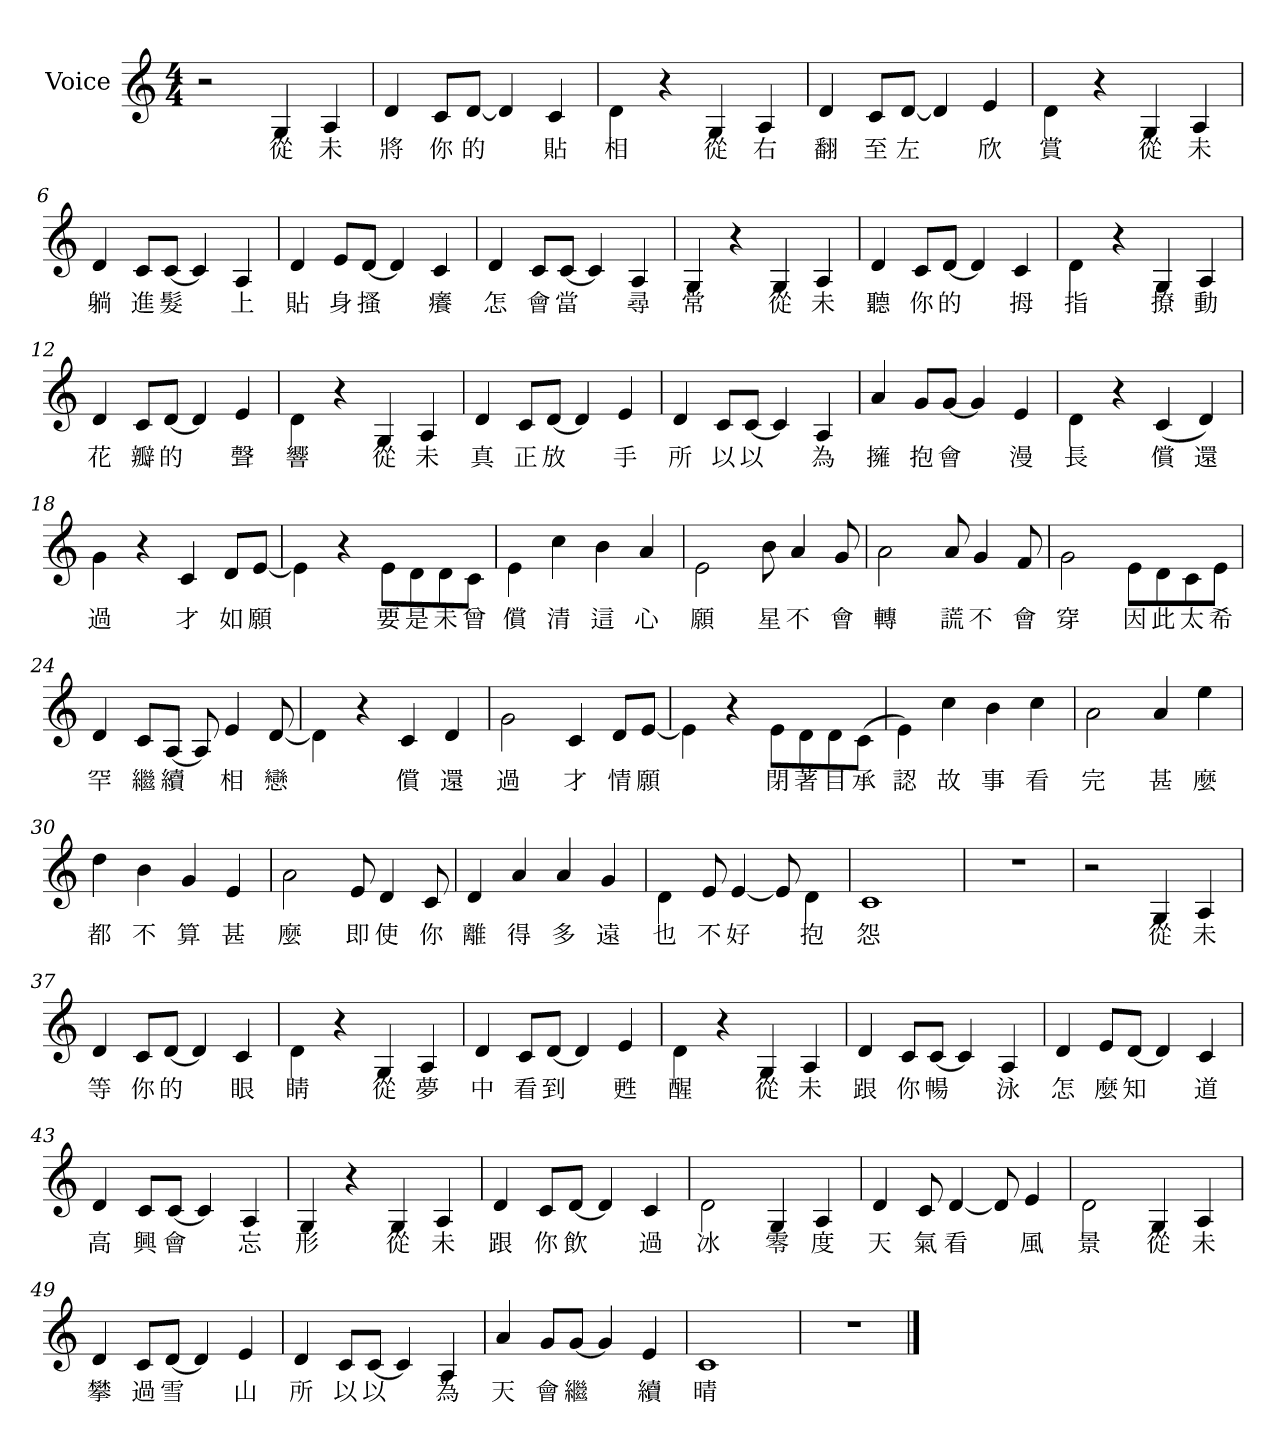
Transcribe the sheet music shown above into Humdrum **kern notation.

**kern	**text
*part1	*part1
*staff1	*staff1
*I"Voice	*
*I'V	*
*clefG2	*
*k[]	*
*M4/4	*
=1	=1
2r	.
4G/	從
4A/	未
=2	=2
4d/	將
8c/L	你
[8d/J	的
4d/]	.
4c/	貼
=3	=3
4d\	相
4r	.
4G/	從
4A/	右
=4	=4
4d/	翻
8c/L	至
[8d/J	左
4d/]	.
4e/	欣
=5	=5
4d\	賞
4r	.
4G/	從
4A/	未
=6	=6
4d/	躺
8c/L	進
[8c/J	髮
4c/]	.
4A/	上
!!LO:LB:g=z
=7	=7
4d/	貼
8e/L	身
[8d/J	搔
4d/]	.
4c/	癢
=8	=8
4d/	怎
8c/L	會
[8c/J	當
4c/]	.
4A/	尋
=9	=9
4G/	常
4r	.
4G/	從
4A/	未
=10	=10
4d/	聽
8c/L	你
[8d/J	的
4d/]	.
4c/	拇
=11	=11
4d\	指
4r	.
4G/	撩
4A/	動
=12	=12
4d/	花
8c/L	瓣
[8d/J	的
4d/]	.
4e/	聲
!!LO:LB:g=z
=13	=13
4d\	響
4r	.
4G/	從
4A/	未
=14	=14
4d/	真
8c/L	正
[8d/J	放
4d/]	.
4e/	手
=15	=15
4d/	所
8c/L	以
[8c/J	以
4c/]	.
4A/	為
=16	=16
4a/	擁
8g/L	抱
[8g/J	會
4g/]	.
4e/	漫
=17	=17
4d\	長
4r	.
(>4c/	償
4d/)	還
=18	=18
4g\	過
4r	.
4c/	才
8d/L	如
[8e/J	願
!!LO:LB:g=z
=19	=19
4e\]	.
4r	.
8e\L	要
8d\	是
8d\	未
8c\J	曾
=20	=20
4e\	償
4cc\	清
4b\	這
4a/	心
=21	=21
2e\	願
8b\	星
4a/	不
8g/	會
=22	=22
2a\	轉
8a/	謊
4g/	不
8f/	會
=23	=23
2g\	穿
8e\L	因
8d\	此
8c\	太
8e\J	希
=24	=24
4d/	罕
8c/L	繼
[8A/J	續
8A/]	.
4e/	相
[8d/	戀
!!LO:LB:g=z
=25	=25
4d\]	.
4r	.
4c/	償
4d/	還
=26	=26
2g\	過
4c/	才
8d/L	情
[8e/J	願
=27	=27
4e\]	.
4r	.
8e\L	閉
8d\	著
8d\	目
(>8c\J	承
=28	=28
4e\)	認
4cc\	故
4b\	事
4cc\	看
=29	=29
2a\	完
4a/	甚
4ee\	麼
=30	=30
4dd\	都
4b\	不
4g/	算
4e/	甚
!!LO:LB:g=z
=31	=31
2a\	麼
8e/	即
4d/	使
8c/	你
=32	=32
4d/	離
4a/	得
4a/	多
4g/	遠
=33	=33
4d\	也
8e/	不
[4e/	好
8e/]	.
4d\	抱
=34	=34
1c	怨
=35	=35
1r	.
=36	=36
2r	.
4G/	從
4A/	未
=37	=37
4d/	等
8c/L	你
[8d/J	的
4d/]	.
4c/	眼
!!LO:LB:g=z
=38	=38
4d\	睛
4r	.
4G/	從
4A/	夢
=39	=39
4d/	中
8c/L	看
[8d/J	到
4d/]	.
4e/	甦
=40	=40
4d\	醒
4r	.
4G/	從
4A/	未
=41	=41
4d/	跟
8c/L	你
[8c/J	暢
4c/]	.
4A/	泳
=42	=42
4d/	怎
8e/L	麼
[8d/J	知
4d/]	.
4c/	道
=43	=43
4d/	高
8c/L	興
[8c/J	會
4c/]	.
4A/	忘
!!LO:LB:g=z
=44	=44
4G/	形
4r	.
4G/	從
4A/	未
=45	=45
4d/	跟
8c/L	你
[8d/J	飲
4d/]	.
4c/	過
=46	=46
2d\	冰
4G/	零
4A/	度
=47	=47
4d/	天
8c/	氣
[4d/	看
8d/]	.
4e/	風
=48	=48
2d\	景
4G/	從
4A/	未
=49	=49
4d/	攀
8c/L	過
[8d/J	雪
4d/]	.
4e/	山
!!LO:LB:g=z
=50	=50
4d/	所
8c/L	以
[8c/J	以
4c/]	.
4A/	為
=51	=51
4a/	天
8g/L	會
[8g/J	繼
4g/]	.
4e/	續
=52	=52
1c	晴
=53	=53
1r	.
==	==
*-	*-
